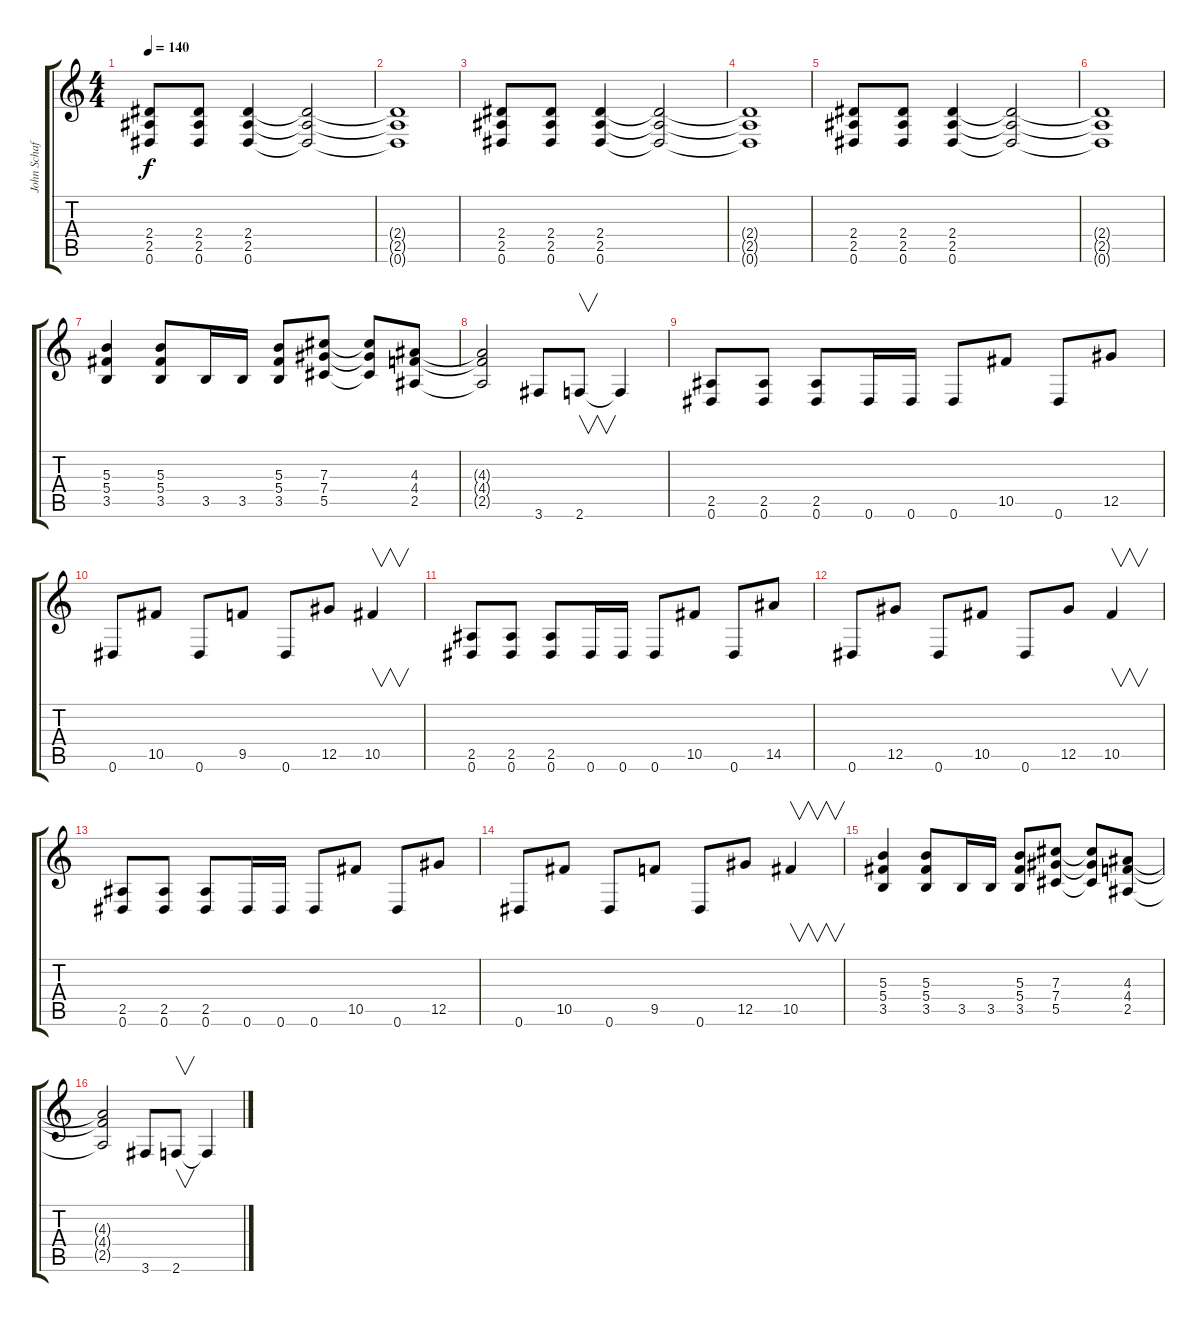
\track ("John Schaffer" "John Schaf") {instrument distortionguitar}
\staff {score tabs}
\tuning (Eb4 Bb3 Gb3 Db3 Ab2 Eb2) {hide}
\ts (4 4)
\tempo 140
\clef g2
\ks c
(2.4 2.5 0.6).8{dy f instrument distortionguitar} (2.4 2.5 0.6).8 (2.4 2.5 0.6).4 (2.4{t} 2.5{t} 0.6{t}).2 |
(2.4{t} 2.5{t} 0.6{t}).1 |
(2.4 2.5 0.6).8 (2.4 2.5 0.6).8 (2.4 2.5 0.6).4 (2.4{t} 2.5{t} 0.6{t}).2 |
(2.4{t} 2.5{t} 0.6{t}).1 |
(2.4 2.5 0.6).8 (2.4 2.5 0.6).8 (2.4 2.5 0.6).4 (2.4{t} 2.5{t} 0.6{t}).2 |
(2.4{t} 2.5{t} 0.6{t}).1 |
(5.3 5.4 3.5).4 (5.3 5.4 3.5).8 3.5.16 3.5.16 (5.3 5.4 3.5).8 (7.3 7.4 5.5).8 (7.3{t} 7.4{t} 5.5{t}).8 (4.3 4.4 2.5).8 |
(4.3{t} 4.4{t} 2.5{t}).2 3.6.8 2.6.8{v} 2.6{t}.4 |
(2.5 0.6).8 (2.5 0.6).8 (2.5 0.6).8 0.6.16 0.6.16 0.6.8 10.5.8 0.6.8 12.5.8 |
0.6.8 10.5.8 0.6.8 9.5.8 0.6.8 12.5.8 10.5.4{v} |
(2.5 0.6).8 (2.5 0.6).8 (2.5 0.6).8 0.6.16 0.6.16 0.6.8 10.5.8 0.6.8 14.5.8 |
0.6.8 12.5.8 0.6.8 10.5.8 0.6.8 12.5.8 10.5.4{v} |
(2.5 0.6).8 (2.5 0.6).8 (2.5 0.6).8 0.6.16 0.6.16 0.6.8 10.5.8 0.6.8 12.5.8 |
0.6.8 10.5.8 0.6.8 9.5.8 0.6.8 12.5.8 10.5.4{v} |
(5.3 5.4 3.5).4 (5.3 5.4 3.5).8 3.5.16 3.5.16 (5.3 5.4 3.5).8 (7.3 7.4 5.5).8 (7.3{t} 7.4{t} 5.5{t}).8 (4.3 4.4 2.5).8 |
(4.3{t} 4.4{t} 2.5{t}).2 3.6.8 2.6.8{v} 2.6{t}.4
